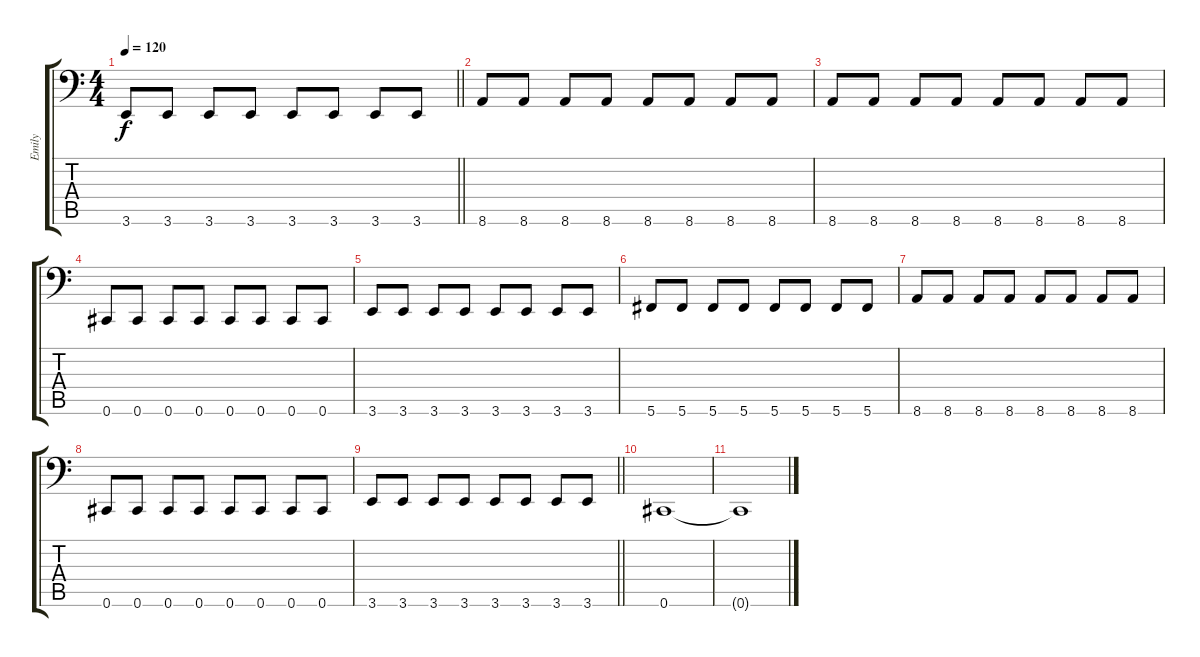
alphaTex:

\track ("Emily" "Emily") {instrument electricbasspick}
\staff {score tabs}
\tuning (Eb3 Bb2 Gb2 Db2 Ab1 Db1) {hide}
\ts (4 4)
\tempo 120
\clef f4
\barLineRight lightlight
\ks c
3.6.8{dy f} 3.6.8 3.6.8 3.6.8 3.6.8 3.6.8 3.6.8 3.6.8 |
8.6.8 8.6.8 8.6.8 8.6.8 8.6.8 8.6.8 8.6.8 8.6.8 |
8.6.8 8.6.8 8.6.8 8.6.8 8.6.8 8.6.8 8.6.8 8.6.8 |
0.6.8 0.6.8 0.6.8 0.6.8 0.6.8 0.6.8 0.6.8 0.6.8 |
3.6.8 3.6.8 3.6.8 3.6.8 3.6.8 3.6.8 3.6.8 3.6.8 |
5.6.8 5.6.8 5.6.8 5.6.8 5.6.8 5.6.8 5.6.8 5.6.8 |
8.6.8 8.6.8 8.6.8 8.6.8 8.6.8 8.6.8 8.6.8 8.6.8 |
0.6.8 0.6.8 0.6.8 0.6.8 0.6.8 0.6.8 0.6.8 0.6.8 |
\barLineRight lightlight
3.6.8 3.6.8 3.6.8 3.6.8 3.6.8 3.6.8 3.6.8 3.6.8 |
0.6.1 |
0.6{t}.1
